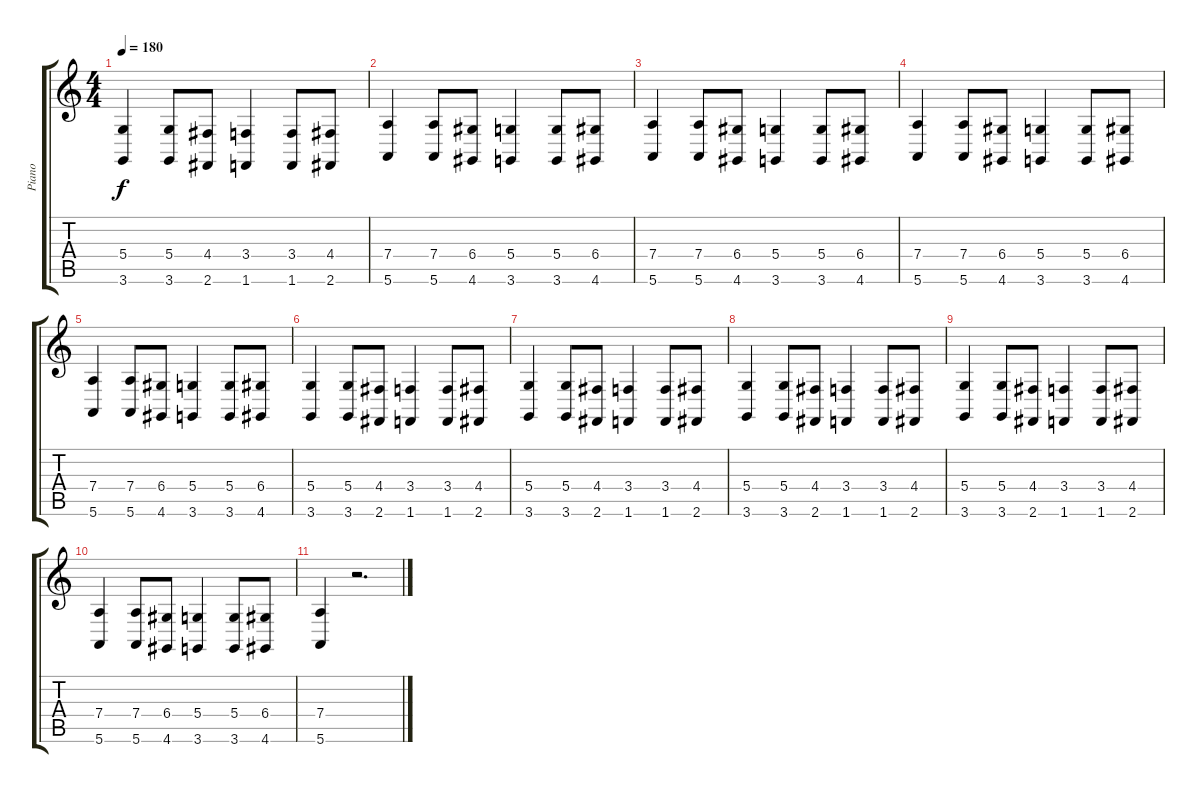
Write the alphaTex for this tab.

\track ("Piano" "Piano") {instrument electricgrandpiano}
\staff {score tabs}
\tuning (E4 B3 G3 D3 A2 E2) {hide}
\ts (4 4)
\tempo 180
\clef g2
\ks c
(5.4 3.6).4{dy f} (5.4 3.6).8 (4.4 2.6).8 (3.4 1.6).4 (3.4 1.6).8 (4.4 2.6).8 |
(7.4 5.6).4 (7.4 5.6).8 (6.4 4.6).8 (5.4 3.6).4 (5.4 3.6).8 (6.4 4.6).8 |
(7.4 5.6).4 (7.4 5.6).8 (6.4 4.6).8 (5.4 3.6).4 (5.4 3.6).8 (6.4 4.6).8 |
(7.4 5.6).4 (7.4 5.6).8 (6.4 4.6).8 (5.4 3.6).4 (5.4 3.6).8 (6.4 4.6).8 |
(7.4 5.6).4 (7.4 5.6).8 (6.4 4.6).8 (5.4 3.6).4 (5.4 3.6).8 (6.4 4.6).8 |
(5.4 3.6).4 (5.4 3.6).8 (4.4 2.6).8 (3.4 1.6).4 (3.4 1.6).8 (4.4 2.6).8 |
(5.4 3.6).4 (5.4 3.6).8 (4.4 2.6).8 (3.4 1.6).4 (3.4 1.6).8 (4.4 2.6).8 |
(5.4 3.6).4 (5.4 3.6).8 (4.4 2.6).8 (3.4 1.6).4 (3.4 1.6).8 (4.4 2.6).8 |
(5.4 3.6).4 (5.4 3.6).8 (4.4 2.6).8 (3.4 1.6).4 (3.4 1.6).8 (4.4 2.6).8 |
(7.4 5.6).4 (7.4 5.6).8 (6.4 4.6).8 (5.4 3.6).4 (5.4 3.6).8 (6.4 4.6).8 |
(7.4 5.6).4 r.2{d}
